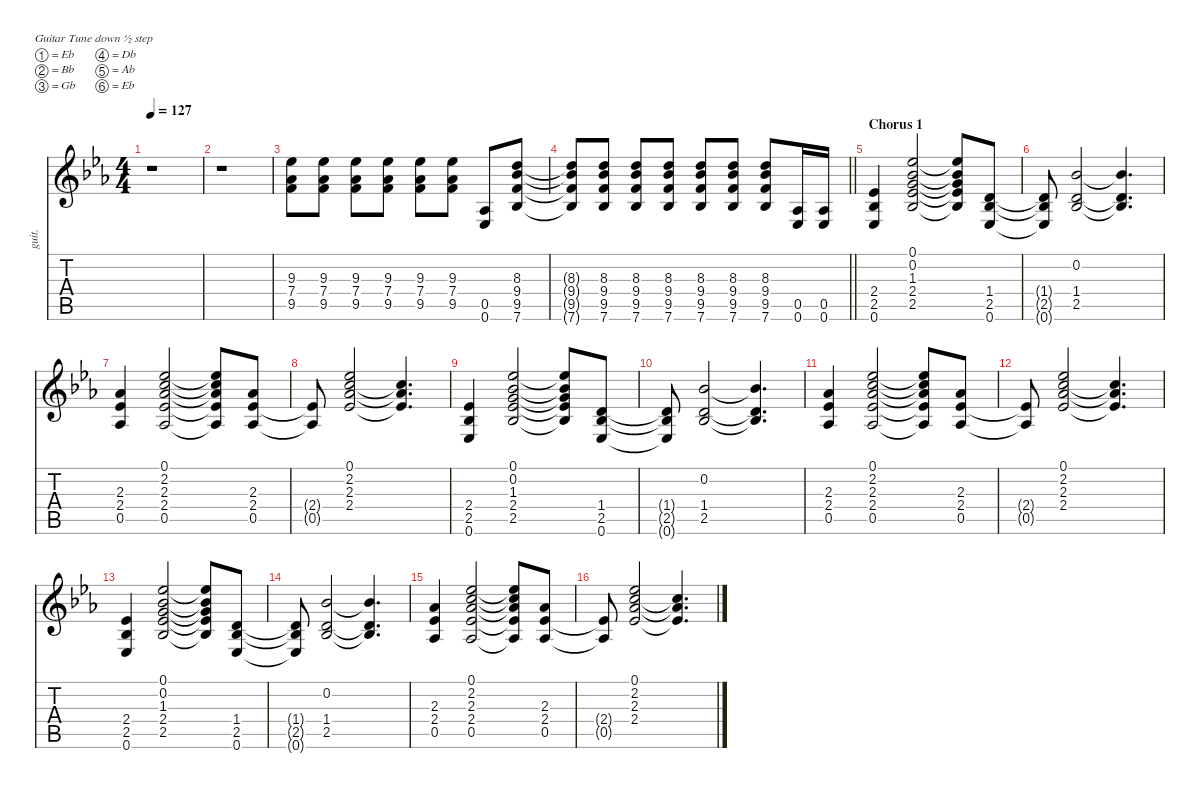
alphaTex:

\defaultSystemsLayout 4
\hideDynamics
\bracketExtendMode nobrackets
\otherSystemsTrackNameOrientation horizontal
\track ("Rhythm Guitar" "guit.") {defaultSystemsLayout 8 instrument acousticguitarsteel}
\staff {score tabs}
\tuning (Eb4 Bb3 Gb3 Db3 Ab2 Eb2)
\ts (4 4)
\tempo 127
\clef g2
\ks eb
r.1{dy f beam Down} |
r.1{beam Down} |
(9.3{acc b} 7.4{acc b} 9.5{acc forcenatural}).8{beam Down} (9.3{acc b} 7.4{acc b} 9.5{acc forcenatural}).8{beam Down} (9.3{acc b} 7.4{acc b} 9.5{acc forcenatural}).8{beam Down} (9.3{acc b} 7.4{acc b} 9.5{acc forcenatural}).8{beam Down} (9.3{acc b} 7.4{acc b} 9.5{acc forcenatural}).8{beam Down} (9.3{acc b} 7.4{acc b} 9.5{acc forcenatural}).8{beam Down} (0.5{acc b} 0.6{acc b}).8{beam Up} (8.3{acc forcenatural} 9.4{acc b} 9.5{acc forcenatural} 7.6{acc b}).8{beam Up} |
\barLineRight lightlight
(8.3{t acc forcenatural} 9.4{t acc b} 9.5{t acc forcenatural} 7.6{t acc b}).8{beam Up} (8.3{acc forcenatural} 9.4{acc b} 9.5{acc forcenatural} 7.6{acc b}).8{beam Up} (8.3{acc forcenatural} 9.4{acc b} 9.5{acc forcenatural} 7.6{acc b}).8{beam Up} (8.3{acc forcenatural} 9.4{acc b} 9.5{acc forcenatural} 7.6{acc b}).8{beam Up} (8.3{acc forcenatural} 9.4{acc b} 9.5{acc forcenatural} 7.6{acc b}).8{beam Up} (8.3{acc forcenatural} 9.4{acc b} 9.5{acc forcenatural} 7.6{acc b}).8{beam Up} (8.3{acc forcenatural} 9.4{acc b} 9.5{acc forcenatural} 7.6{acc b}).8{beam Up} (0.5{acc b} 0.6{acc b}).16{beam Up} (0.5{acc b} 0.6{acc b}).16{beam Up} |
\section ("" "Chorus 1")
(2.4{acc b} 2.5{acc b} 0.6{acc b}).4{beam Up} (0.1{acc b} 0.2{acc b} 1.3{acc forcenatural} 2.4{acc b} 2.5{acc b}).2{beam Up} (0.1{t acc b} 0.2{t acc b} 1.3{t acc forcenatural} 2.4{t acc b} 2.5{t acc b}).8{beam Up} (1.4{acc forcenatural} 2.5{acc b} 0.6{acc b}).8{beam Up} |
(1.4{t acc forcenatural} 2.5{t acc b} 0.6{t acc b}).8{beam Up} (0.2{acc b} 1.4{acc forcenatural} 2.5{acc b}).2{beam Up} (0.2{t acc b} 1.4{t acc forcenatural} 2.5{t acc b}).4{d beam Up} |
(2.3{acc b} 2.4{acc b} 0.5{acc b}).4{beam Up} (0.1{acc b} 2.2{acc forcenatural} 2.3{acc b} 2.4{acc b} 0.5{acc b}).2{beam Up} (0.1{t acc b} 2.2{t acc forcenatural} 2.3{t acc b} 2.4{t acc b} 0.5{t acc b}).8{beam Up} (2.3{acc b} 2.4{acc b} 0.5{acc b}).8{beam Up} |
(2.4{t acc b} 0.5{t acc b}).8{beam Up} (0.1{acc b} 2.2{acc forcenatural} 2.3{acc b} 2.4{acc b}).2{beam Up} (2.2{t acc forcenatural} 2.3{t acc b} 2.4{t acc b}).4{d beam Up} |
(2.4{acc b} 2.5{acc b} 0.6{acc b}).4{beam Up} (0.1{acc b} 0.2{acc b} 1.3{acc forcenatural} 2.4{acc b} 2.5{acc b}).2{beam Up} (0.1{t acc b} 0.2{t acc b} 1.3{t acc forcenatural} 2.4{t acc b} 2.5{t acc b}).8{beam Up} (1.4{acc forcenatural} 2.5{acc b} 0.6{acc b}).8{beam Up} |
(1.4{t acc forcenatural} 2.5{t acc b} 0.6{t acc b}).8{beam Up} (0.2{acc b} 1.4{acc forcenatural} 2.5{acc b}).2{beam Up} (0.2{t acc b} 1.4{t acc forcenatural} 2.5{t acc b}).4{d beam Up} |
(2.3{acc b} 2.4{acc b} 0.5{acc b}).4{beam Up} (0.1{acc b} 2.2{acc forcenatural} 2.3{acc b} 2.4{acc b} 0.5{acc b}).2{beam Up} (0.1{t acc b} 2.2{t acc forcenatural} 2.3{t acc b} 2.4{t acc b} 0.5{t acc b}).8{beam Up} (2.3{acc b} 2.4{acc b} 0.5{acc b}).8{beam Up} |
(2.4{t acc b} 0.5{t acc b}).8{beam Up} (0.1{acc b} 2.2{acc forcenatural} 2.3{acc b} 2.4{acc b}).2{beam Up} (2.2{t acc forcenatural} 2.3{t acc b} 2.4{t acc b}).4{d beam Up} |
(2.4{acc b} 2.5{acc b} 0.6{acc b}).4{beam Up} (0.1{acc b} 0.2{acc b} 1.3{acc forcenatural} 2.4{acc b} 2.5{acc b}).2{beam Up} (0.1{t acc b} 0.2{t acc b} 1.3{t acc forcenatural} 2.4{t acc b} 2.5{t acc b}).8{beam Up} (1.4{acc forcenatural} 2.5{acc b} 0.6{acc b}).8{beam Up} |
(1.4{t acc forcenatural} 2.5{t acc b} 0.6{t acc b}).8{beam Up} (0.2{acc b} 1.4{acc forcenatural} 2.5{acc b}).2{beam Up} (0.2{t acc b} 1.4{t acc forcenatural} 2.5{t acc b}).4{d beam Up} |
(2.3{acc b} 2.4{acc b} 0.5{acc b}).4{beam Up} (0.1{acc b} 2.2{acc forcenatural} 2.3{acc b} 2.4{acc b} 0.5{acc b}).2{beam Up} (0.1{t acc b} 2.2{t acc forcenatural} 2.3{t acc b} 2.4{t acc b} 0.5{t acc b}).8{beam Up} (2.3{acc b} 2.4{acc b} 0.5{acc b}).8{beam Up} |
(2.4{t acc b} 0.5{t acc b}).8{beam Up} (0.1{acc b} 2.2{acc forcenatural} 2.3{acc b} 2.4{acc b}).2{beam Up} (2.2{t acc forcenatural} 2.3{t acc b} 2.4{t acc b}).4{d beam Up}
